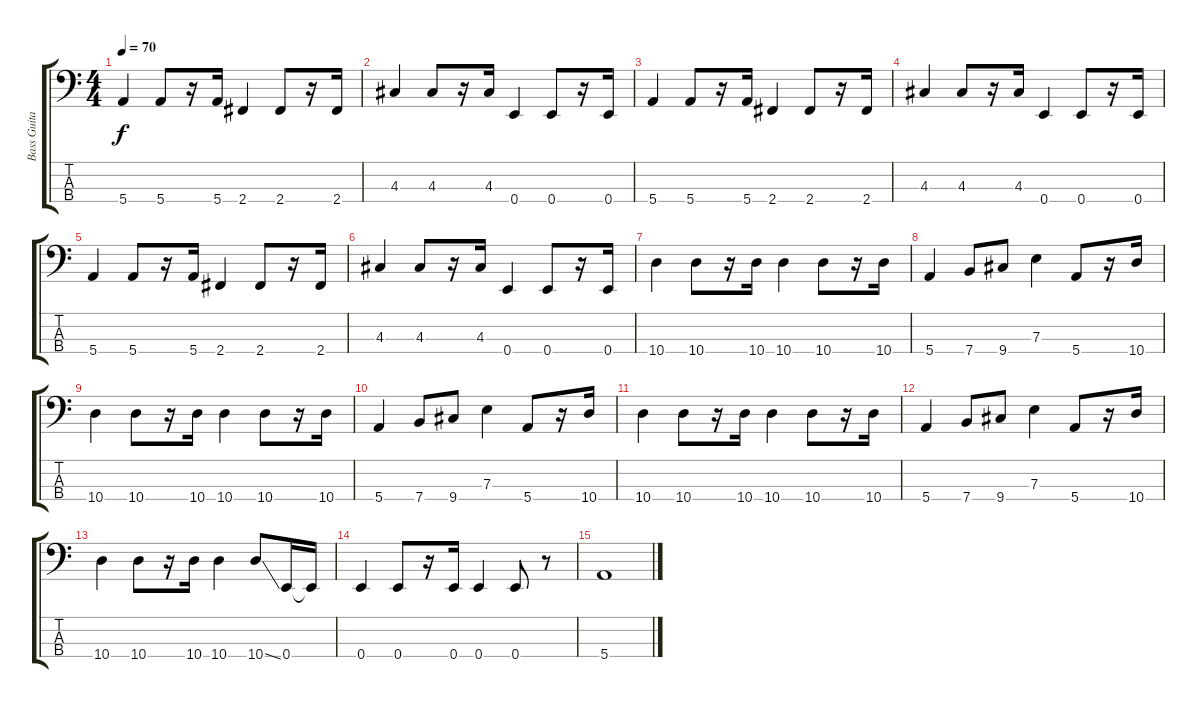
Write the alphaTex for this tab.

\track ("Bass Guitar" "Bass Guita") {instrument electricbassfinger}
\staff {score tabs}
\tuning (G2 D2 A1 E1) {hide}
\ts (4 4)
\tempo 70
\clef f4
\ks c
5.4.4{dy f} 5.4.8 r.16 5.4.16 2.4.4 2.4.8 r.16 2.4.16 |
4.3.4 4.3.8 r.16 4.3.16 0.4.4 0.4.8 r.16 0.4.16 |
5.4.4 5.4.8 r.16 5.4.16 2.4.4 2.4.8 r.16 2.4.16 |
4.3.4 4.3.8 r.16 4.3.16 0.4.4 0.4.8 r.16 0.4.16 |
5.4.4 5.4.8 r.16 5.4.16 2.4.4 2.4.8 r.16 2.4.16 |
4.3.4 4.3.8 r.16 4.3.16 0.4.4 0.4.8 r.16 0.4.16 |
10.4.4 10.4.8 r.16 10.4.16 10.4.4 10.4.8 r.16 10.4.16 |
5.4.4 7.4.8 9.4.8 7.3.4 5.4.8 r.16 10.4.16 |
10.4.4 10.4.8 r.16 10.4.16 10.4.4 10.4.8 r.16 10.4.16 |
5.4.4 7.4.8 9.4.8 7.3.4 5.4.8 r.16 10.4.16 |
10.4.4 10.4.8 r.16 10.4.16 10.4.4 10.4.8 r.16 10.4.16 |
5.4.4 7.4.8 9.4.8 7.3.4 5.4.8 r.16 10.4.16 |
10.4.4 10.4.8 r.16 10.4.16 10.4.4 10.4{ss}.8 0.4.16 0.4{t}.16 |
0.4.4 0.4.8 r.16 0.4.16 0.4.4 0.4.8 r.8 |
5.4.1
